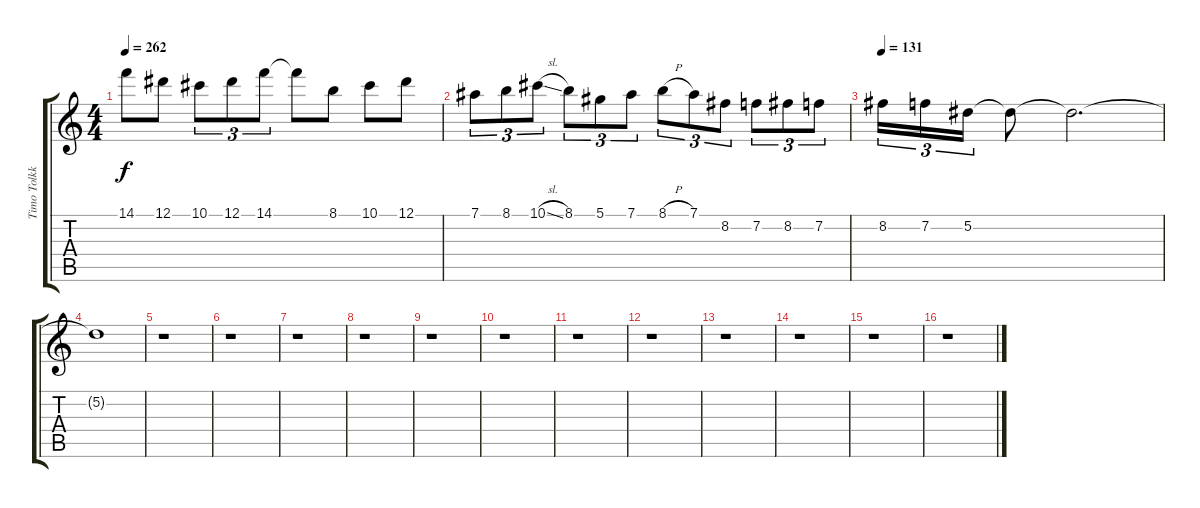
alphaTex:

\track ("Timo Tolkki (Solo)" "Timo Tolkk") {instrument distortionguitar}
\staff {score tabs}
\tuning (Eb4 Bb3 Gb3 Db3 Ab2 Eb2) {hide}
\ts (4 4)
\tempo 262
\clef g2
\ks c
14.1.8{dy f} 12.1.8 10.1.8{tu (3 2)} 12.1.8{tu (3 2)} 14.1.8{tu (3 2)} 14.1{t}.8 8.1.8 10.1.8 12.1.8 |
7.1.8{tu (3 2)} 8.1.8{tu (3 2)} 10.1{sl}.8{tu (3 2)} 8.1.8{tu (3 2)} 5.1.8{tu (3 2)} 7.1.8{tu (3 2)} 8.1{h}.8{tu (3 2)} 7.1.8{tu (3 2)} 8.2.8{tu (3 2)} 7.2.8{tu (3 2)} 8.2.8{tu (3 2)} 7.2.8{tu (3 2)} |
\tempo 131
8.2.16{tu (3 2)} 7.2.16{tu (3 2)} 5.2.16{tu (3 2)} 5.2{t}.8 5.2{t}.2{d} |
5.2{t}.1 |
r.1 |
r.1 |
r.1 |
r.1 |
r.1 |
r.1 |
r.1 |
r.1 |
r.1 |
r.1 |
r.1 |
r.1
